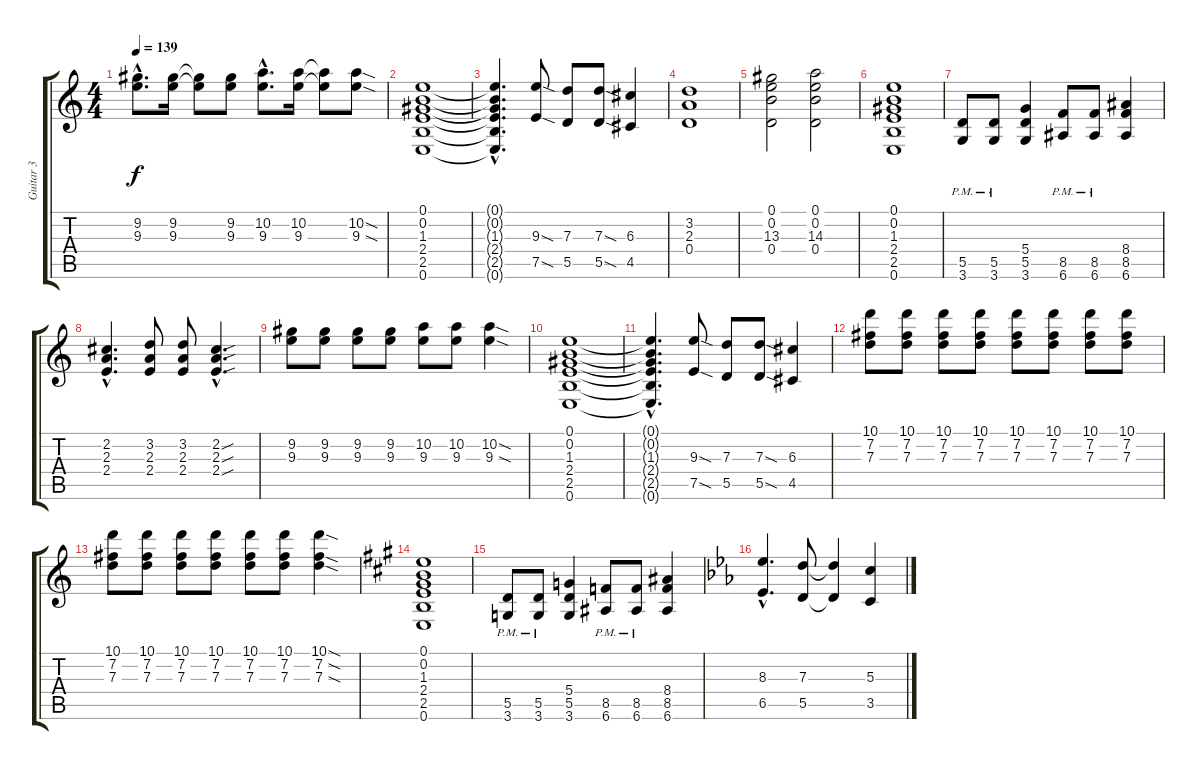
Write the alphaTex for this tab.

\track ("Guitar 3" "Guitar 3") {instrument distortionguitar}
\staff {score tabs}
\tuning (E4 B3 G3 D3 A2 E2) {hide}
\ts (4 4)
\tempo 139
\clef g2
\ks c
(9.2{hac} 9.3{hac}).8{d dy f} (9.2 9.3).16 (9.2{t} 9.3{t}).8 (9.2 9.3).8 (10.2{hac} 9.3{hac}).8{d} (10.2 9.3).16 (10.2{t} 9.3{t}).8 (10.2{sod} 9.3{sod}).8 |
(0.1 0.2 1.3 2.4 2.5 0.6).1 |
(0.1{hac t} 0.2{hac t} 1.3{hac t} 2.4{hac t} 2.5{hac t} 0.6{hac t}).4{d} (9.3{sod} 7.5{sod}).8 (7.3 5.5).8 (7.3{sod} 5.5{sod}).8 (6.3 4.5).4 |
(3.2 2.3 0.4).1 |
(0.1 0.2 13.3 0.4).2 (0.1 0.2 14.3 0.4).2 |
(0.1 0.2 1.3 2.4 2.5 0.6).1 |
(5.5{pm} 3.6{pm}).8 (5.5{pm} 3.6{pm}).8 (5.4 5.5 3.6).4 (8.5{pm} 6.6{pm}).8 (8.5{pm} 6.6{pm}).8 (8.4 8.5 6.6).4 |
(2.2{hac} 2.3{hac} 2.4{hac}).4{d} (3.2 2.3 2.4).8 (3.2 2.3 2.4).8 (2.2{sou hac} 2.3{sou hac} 2.4{sou hac}).4{d} |
(9.2 9.3).8 (9.2 9.3).8 (9.2 9.3).8 (9.2 9.3).8 (10.2 9.3).8 (10.2 9.3).8 (10.2{sod} 9.3{sod}).4 |
(0.1 0.2 1.3 2.4 2.5 0.6).1 |
(0.1{hac t} 0.2{hac t} 1.3{hac t} 2.4{hac t} 2.5{hac t} 0.6{hac t}).4{d} (9.3{sod} 7.5{sod}).8 (7.3 5.5).8 (7.3{sod} 5.5{sod}).8 (6.3 4.5).4 |
(10.1 7.2 7.3).8 (10.1 7.2 7.3).8 (10.1 7.2 7.3).8 (10.1 7.2 7.3).8 (10.1 7.2 7.3).8 (10.1 7.2 7.3).8 (10.1 7.2 7.3).8 (10.1 7.2 7.3).8 |
(10.1 7.2 7.3).8 (10.1 7.2 7.3).8 (10.1 7.2 7.3).8 (10.1 7.2 7.3).8 (10.1 7.2 7.3).8 (10.1 7.2 7.3).8 (10.1{sod} 7.2{sod} 7.3{sod}).4 |
\ks a
(0.1 0.2 1.3 2.4 2.5 0.6).1 |
(5.5{pm} 3.6{pm}).8 (5.5{pm} 3.6{pm}).8 (5.4 5.5 3.6).4 (8.5{pm} 6.6{pm}).8 (8.5{pm} 6.6{pm}).8 (8.4 8.5 6.6).4 |
\ks eb
(8.3{hac} 6.5{hac}).4{d} (7.3 5.5).8 (7.3{t} 5.5{t}).4 (5.3 3.5).4
